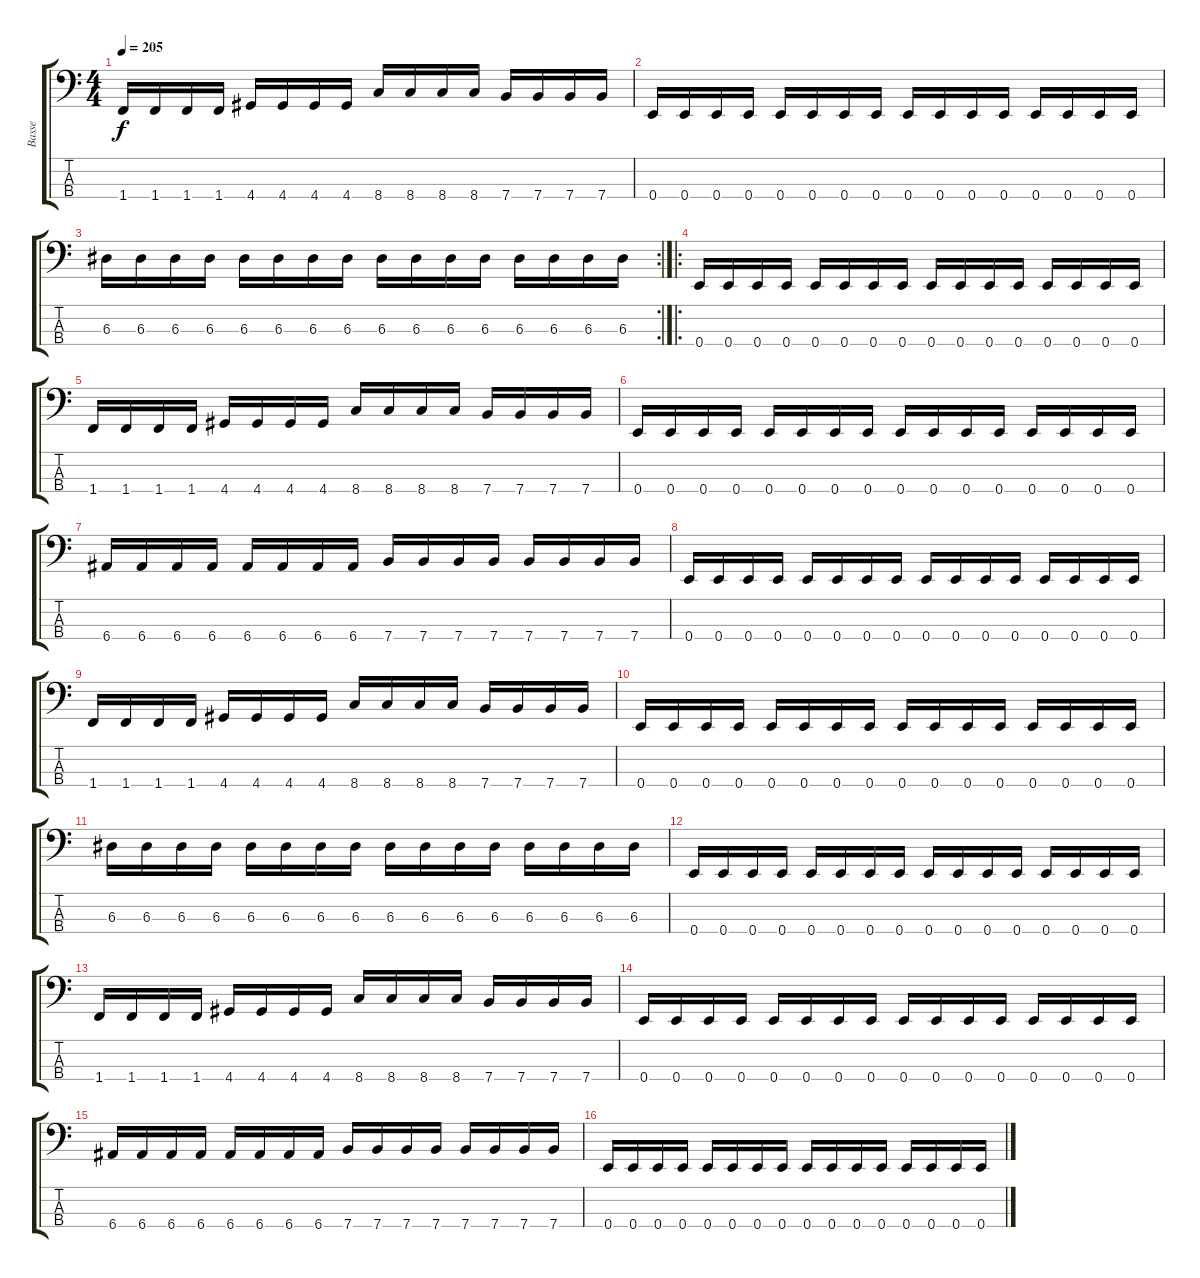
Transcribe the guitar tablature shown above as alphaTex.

\track ("Basse" "Basse") {instrument electricbassfinger}
\staff {score tabs}
\tuning (G2 D2 A1 E1) {hide}
\ts (4 4)
\tempo 205
\clef f4
\ks c
1.4.16{dy f} 1.4.16 1.4.16 1.4.16 4.4.16 4.4.16 4.4.16 4.4.16 8.4.16 8.4.16 8.4.16 8.4.16 7.4.16 7.4.16 7.4.16 7.4.16 |
0.4.16 0.4.16 0.4.16 0.4.16 0.4.16 0.4.16 0.4.16 0.4.16 0.4.16 0.4.16 0.4.16 0.4.16 0.4.16 0.4.16 0.4.16 0.4.16 |
\rc 2
6.3.16 6.3.16 6.3.16 6.3.16 6.3.16 6.3.16 6.3.16 6.3.16 6.3.16 6.3.16 6.3.16 6.3.16 6.3.16 6.3.16 6.3.16 6.3.16 |
\ro
0.4.16 0.4.16 0.4.16 0.4.16 0.4.16 0.4.16 0.4.16 0.4.16 0.4.16 0.4.16 0.4.16 0.4.16 0.4.16 0.4.16 0.4.16 0.4.16 |
1.4.16 1.4.16 1.4.16 1.4.16 4.4.16 4.4.16 4.4.16 4.4.16 8.4.16 8.4.16 8.4.16 8.4.16 7.4.16 7.4.16 7.4.16 7.4.16 |
0.4.16 0.4.16 0.4.16 0.4.16 0.4.16 0.4.16 0.4.16 0.4.16 0.4.16 0.4.16 0.4.16 0.4.16 0.4.16 0.4.16 0.4.16 0.4.16 |
6.4.16 6.4.16 6.4.16 6.4.16 6.4.16 6.4.16 6.4.16 6.4.16 7.4.16 7.4.16 7.4.16 7.4.16 7.4.16 7.4.16 7.4.16 7.4.16 |
0.4.16 0.4.16 0.4.16 0.4.16 0.4.16 0.4.16 0.4.16 0.4.16 0.4.16 0.4.16 0.4.16 0.4.16 0.4.16 0.4.16 0.4.16 0.4.16 |
1.4.16 1.4.16 1.4.16 1.4.16 4.4.16 4.4.16 4.4.16 4.4.16 8.4.16 8.4.16 8.4.16 8.4.16 7.4.16 7.4.16 7.4.16 7.4.16 |
0.4.16 0.4.16 0.4.16 0.4.16 0.4.16 0.4.16 0.4.16 0.4.16 0.4.16 0.4.16 0.4.16 0.4.16 0.4.16 0.4.16 0.4.16 0.4.16 |
6.3.16 6.3.16 6.3.16 6.3.16 6.3.16 6.3.16 6.3.16 6.3.16 6.3.16 6.3.16 6.3.16 6.3.16 6.3.16 6.3.16 6.3.16 6.3.16 |
0.4.16 0.4.16 0.4.16 0.4.16 0.4.16 0.4.16 0.4.16 0.4.16 0.4.16 0.4.16 0.4.16 0.4.16 0.4.16 0.4.16 0.4.16 0.4.16 |
1.4.16 1.4.16 1.4.16 1.4.16 4.4.16 4.4.16 4.4.16 4.4.16 8.4.16 8.4.16 8.4.16 8.4.16 7.4.16 7.4.16 7.4.16 7.4.16 |
0.4.16 0.4.16 0.4.16 0.4.16 0.4.16 0.4.16 0.4.16 0.4.16 0.4.16 0.4.16 0.4.16 0.4.16 0.4.16 0.4.16 0.4.16 0.4.16 |
6.4.16 6.4.16 6.4.16 6.4.16 6.4.16 6.4.16 6.4.16 6.4.16 7.4.16 7.4.16 7.4.16 7.4.16 7.4.16 7.4.16 7.4.16 7.4.16 |
0.4.16 0.4.16 0.4.16 0.4.16 0.4.16 0.4.16 0.4.16 0.4.16 0.4.16 0.4.16 0.4.16 0.4.16 0.4.16 0.4.16 0.4.16 0.4.16
